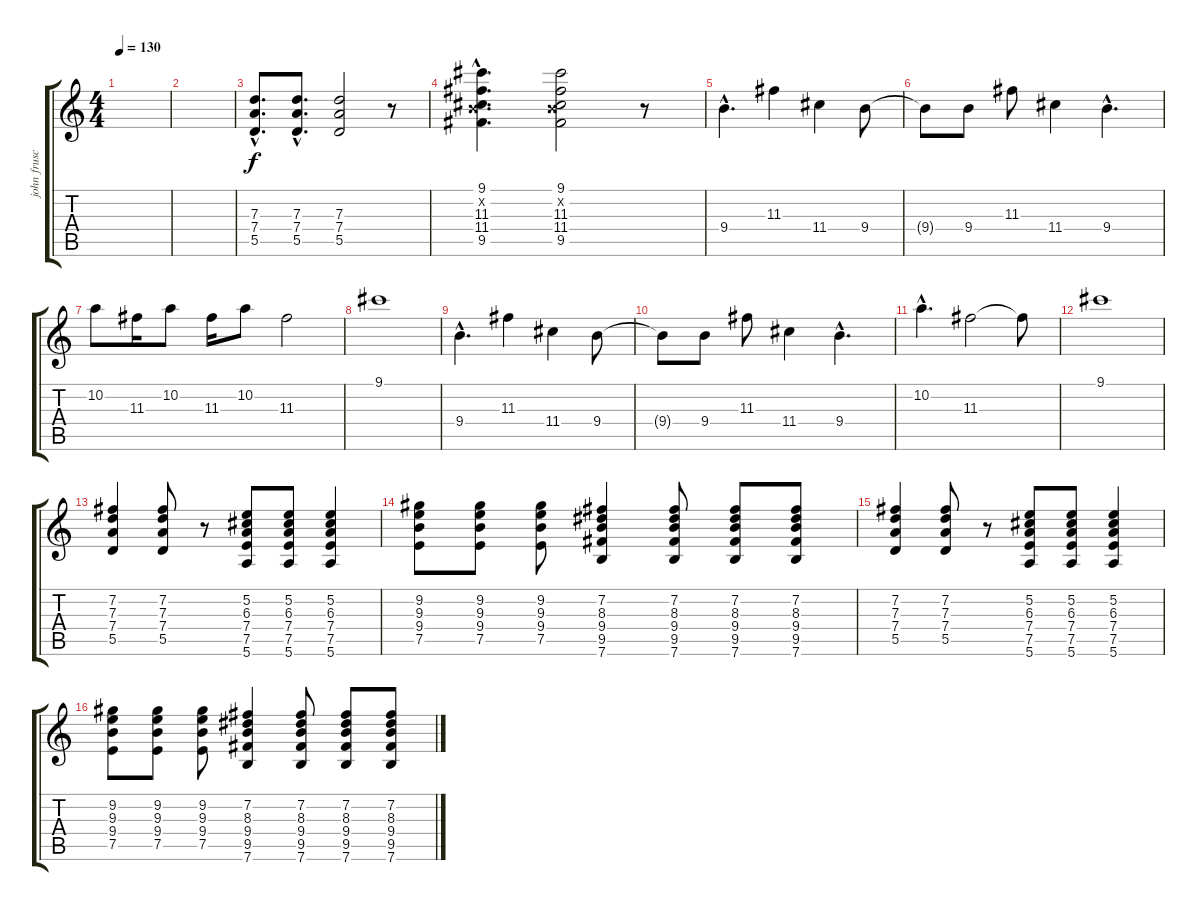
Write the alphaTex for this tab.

\track ("john frusciante" "john frusc") {instrument overdrivenguitar}
\staff {score tabs}
\tuning (E4 B3 G3 D3 A2 E2) {hide}
\ts (4 4)
\tempo 130
\clef g2
\ks c
|
|
(7.3{hac} 7.4{hac} 5.5{hac}).8{d} (7.3{hac} 7.4{hac} 5.5{hac}).8{d} (7.3 7.4 5.5).2 r.8 |
(9.1{hac} 0.2{hac x} 11.3{hac} 11.4{hac} 9.5{hac}).4{d} (9.1 0.2{x} 11.3 11.4 9.5).2 r.8 |
9.4{hac}.4{d dy f} 11.3.4 11.4.4 9.4.8 |
9.4{t}.8 9.4.8 11.3.8 11.4.4 9.4{hac}.4{d} |
10.2.8 11.3.16 10.2.8 11.3.16 10.2.8 11.3.2 |
9.1.1 |
9.4{hac}.4{d} 11.3.4 11.4.4 9.4.8 |
9.4{t}.8 9.4.8 11.3.8 11.4.4 9.4{hac}.4{d} |
10.2{hac}.4{d} 11.3.2 11.3{t}.8 |
9.1.1 |
(7.2 7.3 7.4 5.5).4 (7.2 7.3 7.4 5.5).8 r.8 (5.2 6.3 7.4 7.5 5.6).8 (5.2 6.3 7.4 7.5 5.6).8 (5.2 6.3 7.4 7.5 5.6).4 |
(9.2 9.3 9.4 7.5).8 (9.2 9.3 9.4 7.5).8 (9.2 9.3 9.4 7.5).8 (7.2 8.3 9.4 9.5 7.6).4 (7.2 8.3 9.4 9.5 7.6).8 (7.2 8.3 9.4 9.5 7.6).8 (7.2 8.3 9.4 9.5 7.6).8 |
(7.2 7.3 7.4 5.5).4 (7.2 7.3 7.4 5.5).8 r.8 (5.2 6.3 7.4 7.5 5.6).8 (5.2 6.3 7.4 7.5 5.6).8 (5.2 6.3 7.4 7.5 5.6).4 |
(9.2 9.3 9.4 7.5).8 (9.2 9.3 9.4 7.5).8 (9.2 9.3 9.4 7.5).8 (7.2 8.3 9.4 9.5 7.6).4 (7.2 8.3 9.4 9.5 7.6).8 (7.2 8.3 9.4 9.5 7.6).8 (7.2 8.3 9.4 9.5 7.6).8
